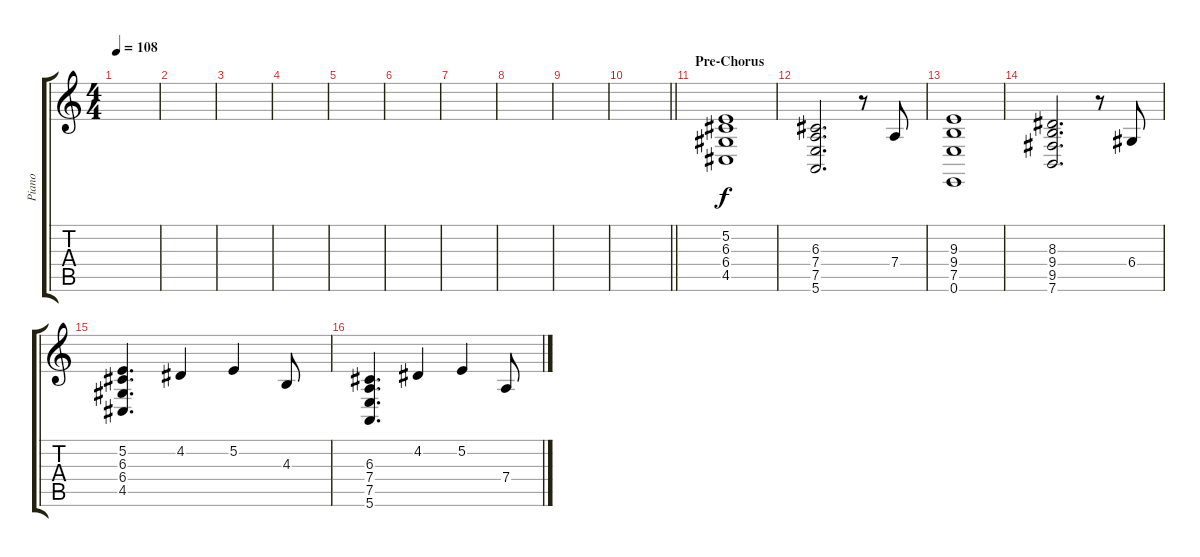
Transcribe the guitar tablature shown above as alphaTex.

\track ("Piano" "Piano") {instrument acousticgrandpiano}
\staff {score tabs}
\tuning (E4 B3 G3 D3 A2 E2) {hide}
\ts (4 4)
\tempo 108
\clef g2
\ks c
|
|
|
|
|
|
|
|
|
\barLineRight lightlight
|
\section ("" "Pre-Chorus")
(5.2 6.3 6.4 4.5).1 |
(6.3 7.4 7.5 5.6).2{d} r.8 7.4.8 |
(9.3 9.4 7.5 0.6).1 |
(8.3 9.4 9.5 7.6).2{d} r.8 6.4.8 |
(5.2 6.3 6.4 4.5).4{d} 4.2.4 5.2.4 4.3.8 |
(6.3 7.4 7.5 5.6).4{d} 4.2.4 5.2.4 7.4.8
